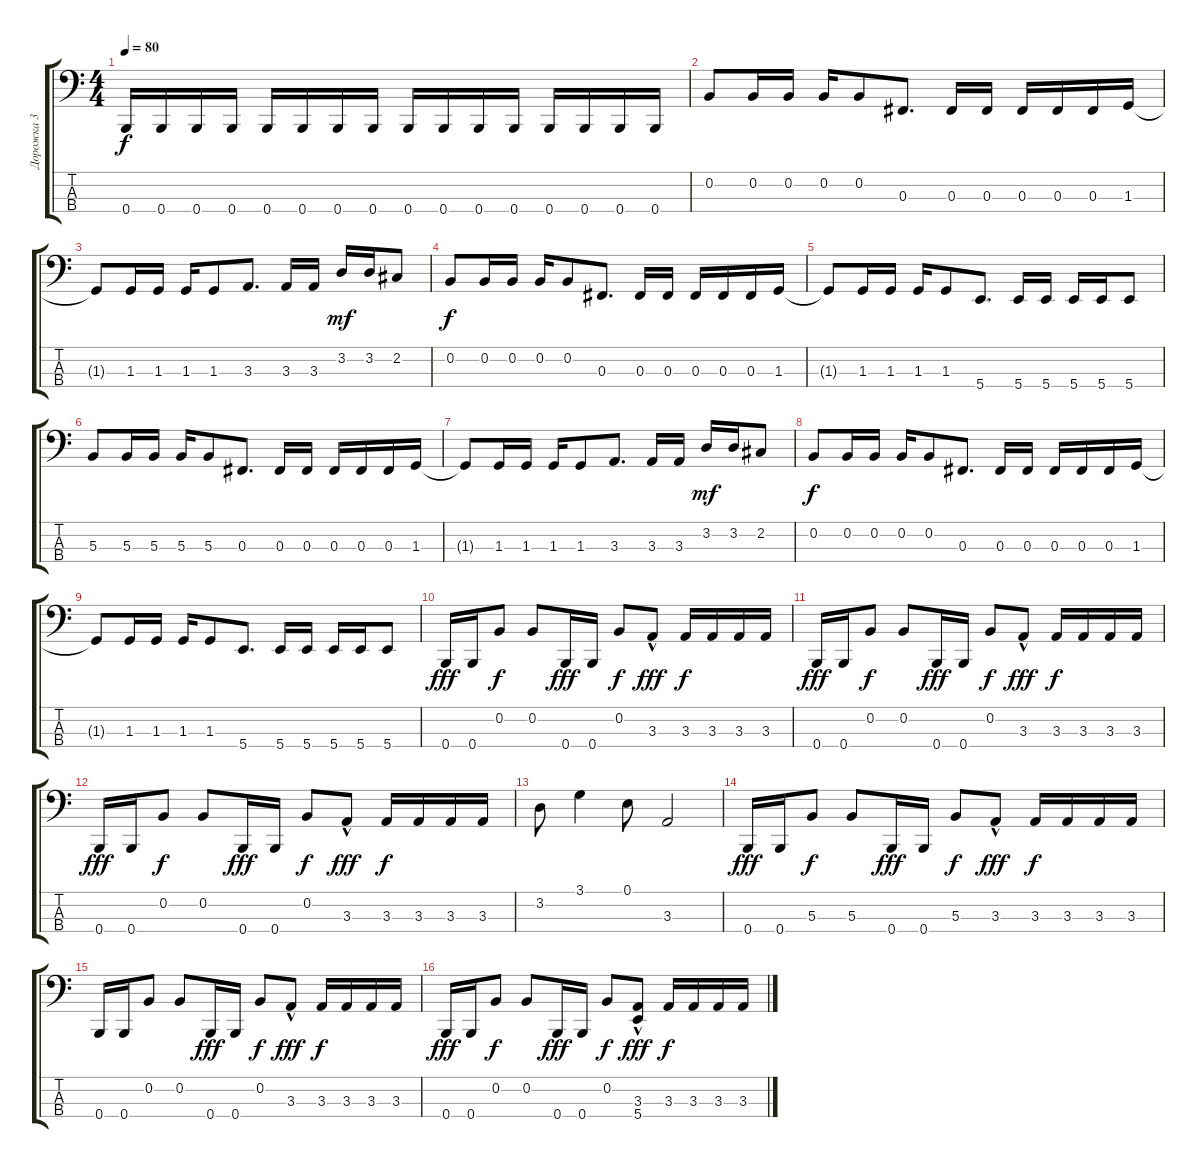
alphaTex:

\track ("Дорожка 3" "Дорожка 3") {instrument electricbasspick}
\staff {score tabs}
\tuning (E2 B1 Gb1 B0) {hide}
\ts (4 4)
\tempo 80
\clef f4
\ks c
0.4.16{dy f} 0.4.16 0.4.16 0.4.16 0.4.16 0.4.16 0.4.16 0.4.16 0.4.16 0.4.16 0.4.16 0.4.16 0.4.16 0.4.16 0.4.16 0.4.16 |
0.2.8 0.2.16 0.2.16 0.2.16 0.2.8 0.3.8{d} 0.3.16 0.3.16 0.3.16 0.3.16 0.3.16 1.3.16 |
1.3{t}.8 1.3.16 1.3.16 1.3.16 1.3.8 3.3.8{d} 3.3.16 3.3.16 3.2.16{dy mf} 3.2.16 2.2.8 |
0.2.8{dy f} 0.2.16 0.2.16 0.2.16 0.2.8 0.3.8{d} 0.3.16 0.3.16 0.3.16 0.3.16 0.3.16 1.3.16 |
1.3{t}.8 1.3.16 1.3.16 1.3.16 1.3.8 5.4.8{d} 5.4.16 5.4.16 5.4.16 5.4.16 5.4.8 |
5.3.8 5.3.16 5.3.16 5.3.16 5.3.8 0.3.8{d} 0.3.16 0.3.16 0.3.16 0.3.16 0.3.16 1.3.16 |
1.3{t}.8 1.3.16 1.3.16 1.3.16 1.3.8 3.3.8{d} 3.3.16 3.3.16 3.2.16{dy mf} 3.2.16 2.2.8 |
0.2.8{dy f} 0.2.16 0.2.16 0.2.16 0.2.8 0.3.8{d} 0.3.16 0.3.16 0.3.16 0.3.16 0.3.16 1.3.16 |
1.3{t}.8 1.3.16 1.3.16 1.3.16 1.3.8 5.4.8{d} 5.4.16 5.4.16 5.4.16 5.4.16 5.4.8 |
0.4.16{dy fff} 0.4.16 0.2.8{dy f} 0.2.8 0.4.16{dy fff} 0.4.16 0.2.8{dy f} 3.3{hac}.8{dy fff} 3.3.16{dy f} 3.3.16 3.3.16 3.3.16 |
0.4.16{dy fff} 0.4.16 0.2.8{dy f} 0.2.8 0.4.16{dy fff} 0.4.16 0.2.8{dy f} 3.3{hac}.8{dy fff} 3.3.16{dy f} 3.3.16 3.3.16 3.3.16 |
0.4.16{dy fff} 0.4.16 0.2.8{dy f} 0.2.8 0.4.16{dy fff} 0.4.16 0.2.8{dy f} 3.3{hac}.8{dy fff} 3.3.16{dy f} 3.3.16 3.3.16 3.3.16 |
3.2.8 3.1.4 0.1.8 3.3.2 |
0.4.16{dy fff} 0.4.16 5.3.8{dy f} 5.3.8 0.4.16{dy fff} 0.4.16 5.3.8{dy f} 3.3{hac}.8{dy fff} 3.3.16{dy f} 3.3.16 3.3.16 3.3.16 |
0.4.16 0.4.16 0.2.8 0.2.8 0.4.16{dy fff} 0.4.16 0.2.8{dy f} 3.3{hac}.8{dy fff} 3.3.16{dy f} 3.3.16 3.3.16 3.3.16 |
0.4.16{dy fff} 0.4.16 0.2.8{dy f} 0.2.8 0.4.16{dy fff} 0.4.16 0.2.8{dy f} (3.3{hac} 5.4{hac}).8{dy fff} 3.3.16{dy f} 3.3.16 3.3.16 3.3.16
